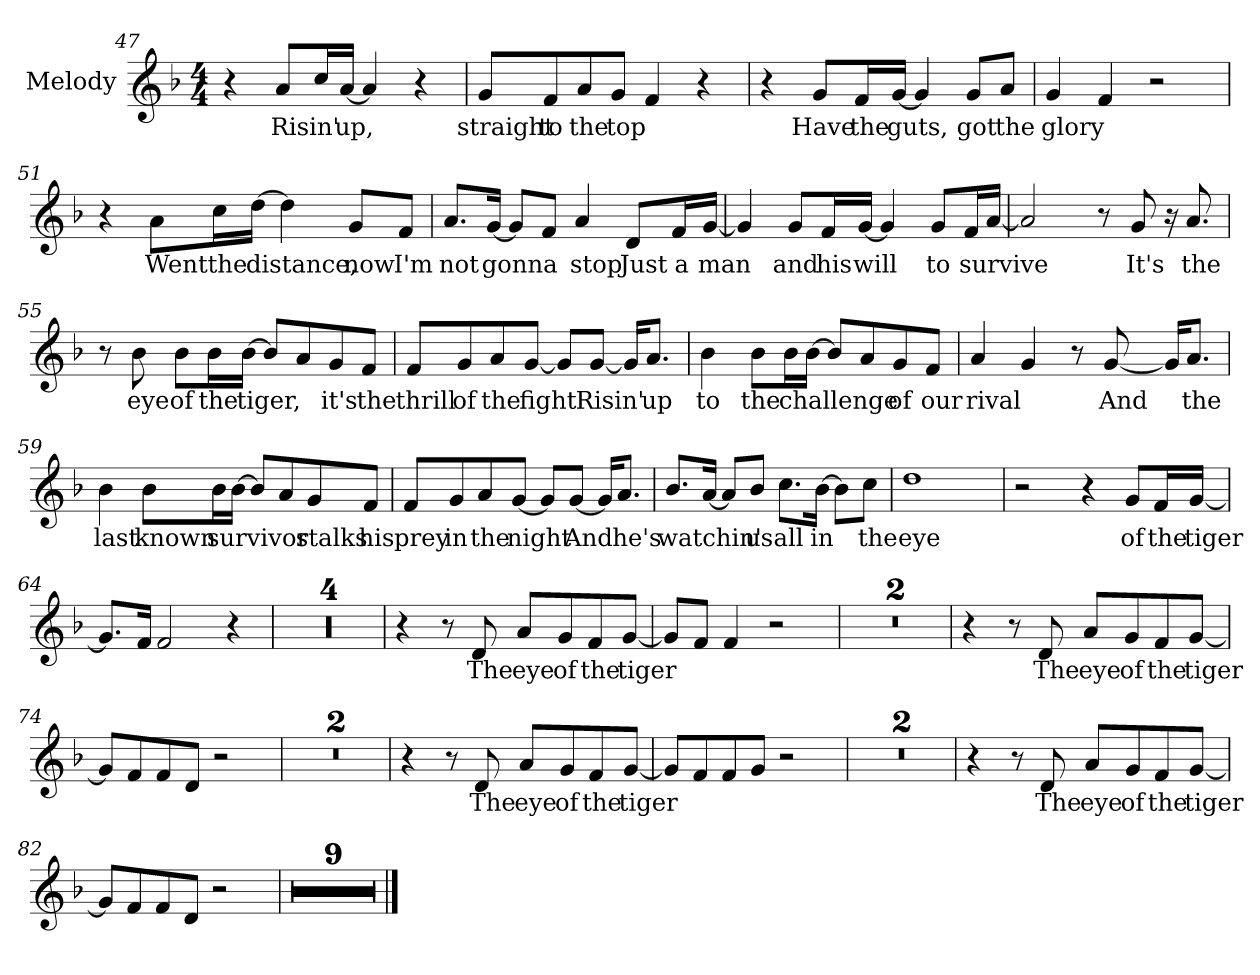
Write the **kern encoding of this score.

**kern	**text
*part1	*part1
*staff1	*staff1
*I"Melody	*
*clefG2	*
*ITrd1c2	*
*k[b-e-a-]	*
*E-:	*
*M4/4	*
=47	=47
4r	.
!	!LO:LY:b
8g/L	Risin'
16b-/L	.
!	!LO:LY:b
[16g/JJ	up,
4g/]	.
4r	.
=48	=48
!	!LO:LY:b
8f/L	straight
!	!LO:LY:b
8e-/	to
!	!LO:LY:b
8g/	the
!	!LO:LY:b
8f/J	top
4e-/	.
4r	.
=49	=49
4r	.
!	!LO:LY:b
8f/L	Have
!	!LO:LY:b
16e-/L	the
!	!LO:LY:b
[16f/JJ	guts,
4f/]	.
!	!LO:LY:b
8f/L	got
!	!LO:LY:b
8g/J	the
!!LO:PB:g=z
=50	=50
!	!LO:LY:b
4f/	glory
4e-/	.
2r	.
=51	=51
4r	.
!	!LO:LY:b
8g\L	Went
!	!LO:LY:b
16b-\L	the
!	!LO:LY:b
[16cc\JJ	distance,
4cc\]	.
!	!LO:LY:b
8f/L	now
!	!LO:LY:b
8e-/J	I'm
=52	=52
!	!LO:LY:b
8.g/L	not
!	!LO:LY:b
[16f/Jk	gonna
8f/L]	.
8e-/J	.
!	!LO:LY:b
4g/	stop
!	!LO:LY:b
8c/L	Just
!	!LO:LY:b
16e-/L	a
!	!LO:LY:b
[16f/JJ	man
!!LO:LB:g=z
=53	=53
4f/]	.
!	!LO:LY:b
8f/L	and
!	!LO:LY:b
16e-/L	his
!	!LO:LY:b
[16f/JJ	will
4f/]	.
!	!LO:LY:b
8f/L	to
!	!LO:LY:b
16e-/L	survive
[16g/JJ	.
=54	=54
2g/]	.
8r	.
!	!LO:LY:b
8f/	It's
16r	.
!	!LO:LY:b
8.g/	the
=55	=55
8r	.
!	!LO:LY:b
8a-\	eye
!	!LO:LY:b
8a-\L	of
!	!LO:LY:b
16a-\L	the
!	!LO:LY:b
[16a-\JJ	tiger,
8a-/L]	.
8g/	.
!	!LO:LY:b
8f/	it's
!	!LO:LY:b
8e-/J	the
!!LO:LB:g=z
=56	=56
!	!LO:LY:b
8e-/L	thrill
!	!LO:LY:b
8f/	of
!	!LO:LY:b
8g/	the
!	!LO:LY:b
[8f/J	fight
8f/L]	.
!	!LO:LY:b
[8f/J	Risin'
16f/KL]	.
!	!LO:LY:b
8.g/J	up
=57	=57
!	!LO:LY:b
4a-\	to
!	!LO:LY:b
8a-\L	the
!	!LO:LY:b
16a-\L	challenge
[16a-\JJ	.
8a-/L]	.
8g/	.
!	!LO:LY:b
8f/	of
!	!LO:LY:b
8e-/J	our
=58	=58
!	!LO:LY:b
4g/	rival
4f/	.
8r	.
!	!LO:LY:b
[8f/	And
16f/KL]	.
!	!LO:LY:b
8.g/J	the
!!LO:LB:g=z
=59	=59
!	!LO:LY:b
4a-\	last
!	!LO:LY:b
8a-\L	known
!	!LO:LY:b
16a-\L	survivor
[16a-\JJ	.
8a-/L]	.
8g/	.
!	!LO:LY:b
8f/	stalks
!	!LO:LY:b
8e-/J	his
=60	=60
!	!LO:LY:b
8e-/L	prey
!	!LO:LY:b
8f/	in
!	!LO:LY:b
8g/	the
!	!LO:LY:b
[8f/J	night
8f/L]	.
!	!LO:LY:b
[8f/J	And
16f/KL]	.
!	!LO:LY:b
8.g/J	he's
!!LO:LB:g=z
=61	=61
!	!LO:LY:b
8.a-/L	watchin'
[16g/Jk	.
8g/L]	.
!	!LO:LY:b
8a-/J	us
!	!LO:LY:b
8.b-\L	all
!	!LO:LY:b
[16a-\Jk	in
8a-\L]	.
!	!LO:LY:b
8b-\J	the
=62	=62
!	!LO:LY:b
1cc	eye
=63	=63
2r	.
4r	.
!	!LO:LY:b
8f/L	of
!	!LO:LY:b
16e-/L	the
!	!LO:LY:b
[16f/JJ	tiger
=64	=64
8.f/L]	.
16e-/Jk	.
2e-/	.
4r	.
=65	=65
1r	.
!!LO:LB:g=z
=66	=66
1r	.
=67	=67
1r	.
=68	=68
1r	.
=69	=69
4r	.
8r	.
!	!LO:LY:b
8c/	The
!	!LO:LY:b
8g/L	eye
!	!LO:LY:b
8f/	of
!	!LO:LY:b
8e-/	the
!	!LO:LY:b
[8f/J	tiger
=70	=70
8f/L]	.
8e-/J	.
4e-/	.
2r	.
=71	=71
1r	.
!!LO:LB:g=z
=72	=72
1r	.
=73	=73
4r	.
8r	.
!	!LO:LY:b
8c/	The
!	!LO:LY:b
8g/L	eye
!	!LO:LY:b
8f/	of
!	!LO:LY:b
8e-/	the
!	!LO:LY:b
[8f/J	tiger
=74	=74
8f/L]	.
8e-/	.
8e-/	.
8c/J	.
2r	.
=75	=75
1r	.
=76	=76
1r	.
!!LO:LB:g=z
=77	=77
4r	.
8r	.
!	!LO:LY:b
8c/	The
!	!LO:LY:b
8g/L	eye
!	!LO:LY:b
8f/	of
!	!LO:LY:b
8e-/	the
!	!LO:LY:b
[8f/J	tiger
=78	=78
8f/L]	.
8e-/	.
8e-/	.
8f/J	.
2r	.
=79	=79
1r	.
=80	=80
1r	.
=81	=81
4r	.
8r	.
!	!LO:LY:b
8c/	The
!	!LO:LY:b
8g/L	eye
!	!LO:LY:b
8f/	of
!	!LO:LY:b
8e-/	the
!	!LO:LY:b
[8f/J	tiger
!!LO:PB:g=z
=82	=82
8f/L]	.
8e-/	.
8e-/	.
8c/J	.
2r	.
=83	=83
1r	.
=84	=84
1r	.
=85	=85
1r	.
=86	=86
1r	.
=87	=87
1r	.
=88	=88
1r	.
=89	=89
1r	.
!!LO:LB:g=z
=90	=90
1r	.
=91	=91
1r	.
==	==
*-	*-
